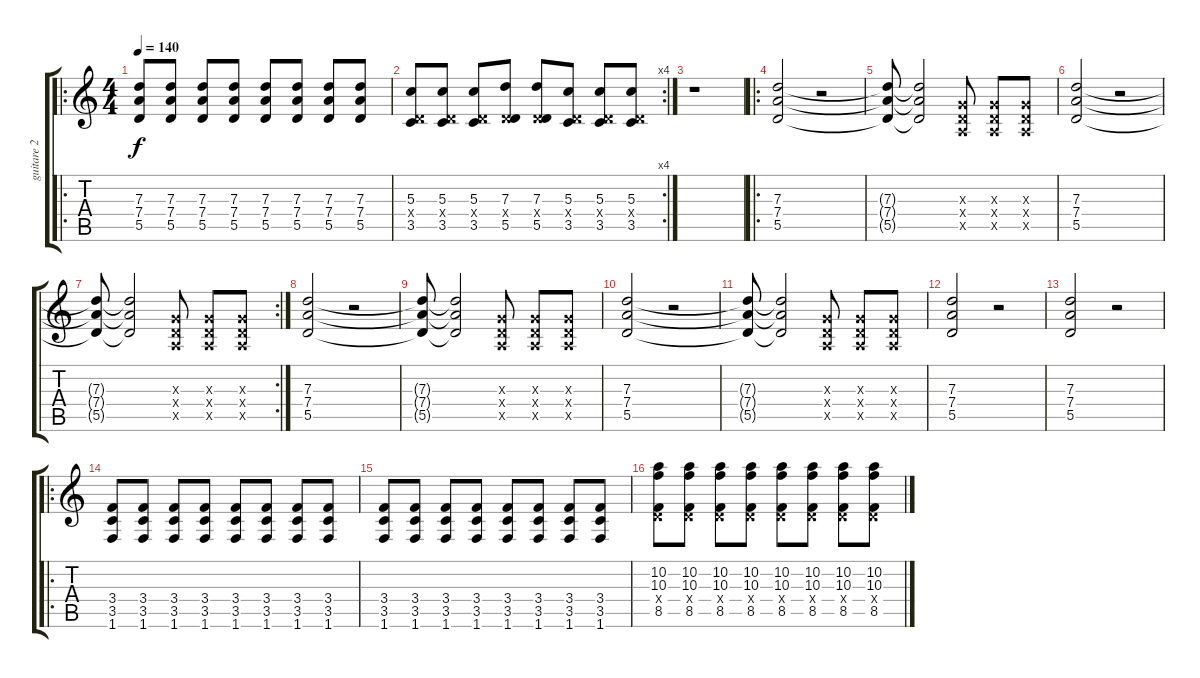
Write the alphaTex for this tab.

\track ("guitare 2" "guitare 2") {instrument overdrivenguitar}
\staff {score tabs}
\tuning (E4 B3 G3 D3 A2 E2) {hide}
\ro
\ts (4 4)
\tempo 140
\clef g2
\ks c
(7.3 7.4 5.5).8{dy f instrument distortionguitar} (7.3 7.4 5.5).8 (7.3 7.4 5.5).8 (7.3 7.4 5.5).8 (7.3 7.4 5.5).8 (7.3 7.4 5.5).8 (7.3 7.4 5.5).8 (7.3 7.4 5.5).8 |
\rc 4
(5.3 0.4{x} 3.5).8 (5.3 0.4{x} 3.5).8 (5.3 0.4{x} 3.5).8 (7.3 0.4{x} 5.5).8 (7.3 0.4{x} 5.5).8 (5.3 0.4{x} 3.5).8 (5.3 0.4{x} 3.5).8 (5.3 0.4{x} 3.5).8 |
r.1 |
\ro
(7.3 7.4 5.5).2 r.2 |
(7.3{t} 7.4{t} 5.5{t}).8 (7.3{t} 7.4{t} 5.5{t}).2 (0.3{x} 0.4{x} 0.5{x}).8 (0.3{x} 0.4{x} 0.5{x}).8 (0.3{x} 0.4{x} 0.5{x}).8 |
(7.3 7.4 5.5).2 r.2 |
\rc 2
(7.3{t} 7.4{t} 5.5{t}).8 (7.3{t} 7.4{t} 5.5{t}).2 (0.3{x} 0.4{x} 0.5{x}).8 (0.3{x} 0.4{x} 0.5{x}).8 (0.3{x} 0.4{x} 0.5{x}).8 |
(7.3 7.4 5.5).2 r.2 |
(7.3{t} 7.4{t} 5.5{t}).8 (7.3{t} 7.4{t} 5.5{t}).2 (0.3{x} 0.4{x} 0.5{x}).8 (0.3{x} 0.4{x} 0.5{x}).8 (0.3{x} 0.4{x} 0.5{x}).8 |
(7.3 7.4 5.5).2 r.2 |
(7.3{t} 7.4{t} 5.5{t}).8 (7.3{t} 7.4{t} 5.5{t}).2 (0.3{x} 0.4{x} 0.5{x}).8 (0.3{x} 0.4{x} 0.5{x}).8 (0.3{x} 0.4{x} 0.5{x}).8 |
(7.3 7.4 5.5).2 r.2 |
(7.3 7.4 5.5).2 r.2 |
\ro
(3.4 3.5 1.6).8 (3.4 3.5 1.6).8 (3.4 3.5 1.6).8 (3.4 3.5 1.6).8 (3.4 3.5 1.6).8 (3.4 3.5 1.6).8 (3.4 3.5 1.6).8 (3.4 3.5 1.6).8 |
(3.4 3.5 1.6).8 (3.4 3.5 1.6).8 (3.4 3.5 1.6).8 (3.4 3.5 1.6).8 (3.4 3.5 1.6).8 (3.4 3.5 1.6).8 (3.4 3.5 1.6).8 (3.4 3.5 1.6).8 |
(10.2 10.3 0.4{x} 8.5).8 (10.2 10.3 0.4{x} 8.5).8 (10.2 10.3 0.4{x} 8.5).8 (10.2 10.3 0.4{x} 8.5).8 (10.2 10.3 0.4{x} 8.5).8 (10.2 10.3 0.4{x} 8.5).8 (10.2 10.3 0.4{x} 8.5).8 (10.2 10.3 0.4{x} 8.5).8
